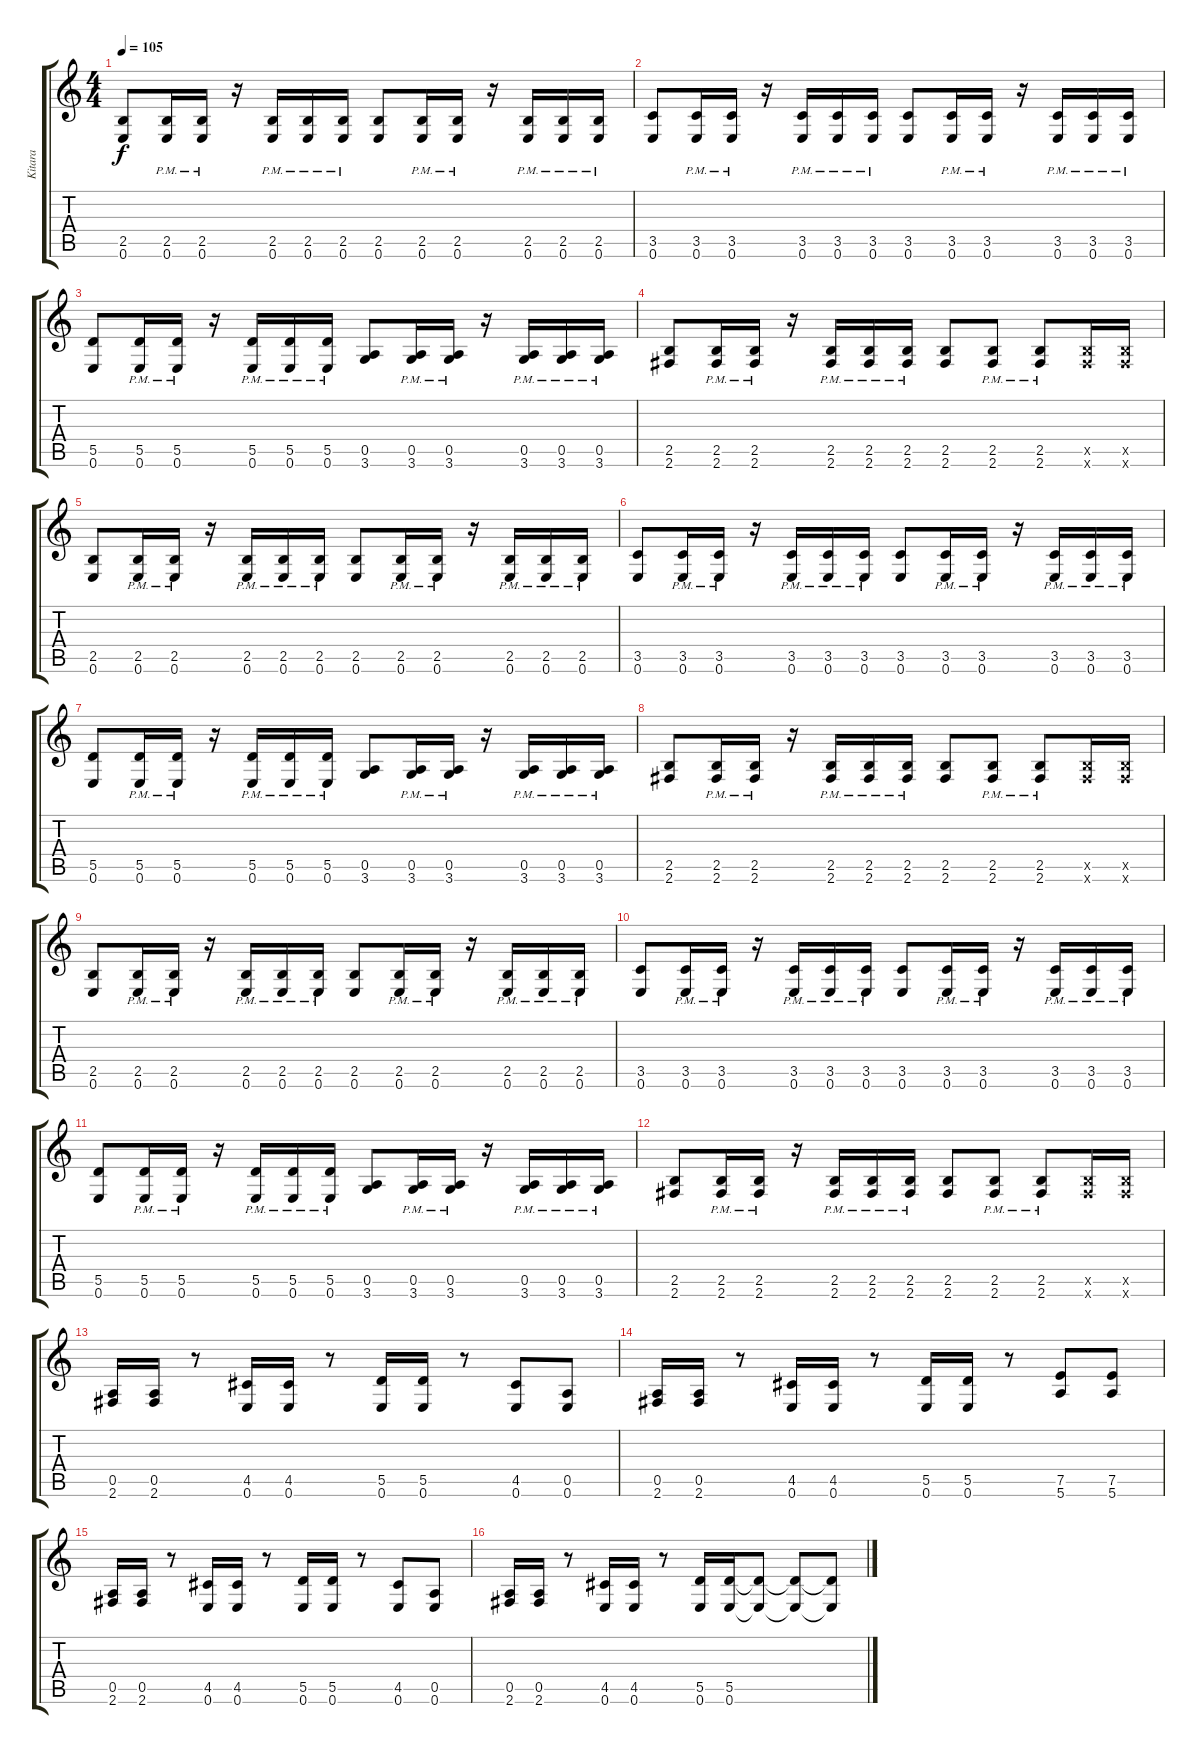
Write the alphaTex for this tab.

\track ("Kitara" "Kitara") {instrument acousticguitarnylon}
\staff {score tabs}
\tuning (F4 C4 G3 D3 A2 E2) {hide}
\ts (4 4)
\tempo 105
\clef g2
\ks c
(2.5 0.6).8{dy f} (2.5{pm} 0.6{pm}).16 (2.5{pm} 0.6{pm}).16 r.16 (2.5{pm} 0.6{pm}).16 (2.5{pm} 0.6{pm}).16 (2.5{pm} 0.6{pm}).16 (2.5 0.6).8 (2.5{pm} 0.6{pm}).16 (2.5{pm} 0.6{pm}).16 r.16 (2.5{pm} 0.6{pm}).16 (2.5{pm} 0.6{pm}).16 (2.5{pm} 0.6{pm}).16 |
(3.5 0.6).8 (3.5{pm} 0.6{pm}).16 (3.5{pm} 0.6{pm}).16 r.16 (3.5{pm} 0.6{pm}).16 (3.5{pm} 0.6{pm}).16 (3.5{pm} 0.6{pm}).16 (3.5 0.6).8 (3.5{pm} 0.6{pm}).16 (3.5{pm} 0.6{pm}).16 r.16 (3.5{pm} 0.6{pm}).16 (3.5{pm} 0.6{pm}).16 (3.5{pm} 0.6{pm}).16 |
(5.5 0.6).8 (5.5{pm} 0.6).16 (5.5{pm} 0.6).16 r.16 (5.5{pm} 0.6).16 (5.5{pm} 0.6).16 (5.5{pm} 0.6).16 (0.5 3.6).8 (0.5{pm} 3.6).16 (0.5{pm} 3.6).16 r.16 (0.5{pm} 3.6).16 (0.5{pm} 3.6).16 (0.5{pm} 3.6).16 |
(2.5 2.6).8 (2.5{pm} 2.6).16 (2.5{pm} 2.6).16 r.16 (2.5{pm} 2.6).16 (2.5{pm} 2.6).16 (2.5{pm} 2.6).16 (2.5 2.6).8 (2.5{pm} 2.6).8 (2.5{pm} 2.6).8 (2.5{x} 2.6{x}).16 (2.5{x} 2.6{x}).16 |
(2.5 0.6).8 (2.5{pm} 0.6{pm}).16 (2.5{pm} 0.6{pm}).16 r.16 (2.5{pm} 0.6{pm}).16 (2.5{pm} 0.6{pm}).16 (2.5{pm} 0.6{pm}).16 (2.5 0.6).8 (2.5{pm} 0.6{pm}).16 (2.5{pm} 0.6{pm}).16 r.16 (2.5{pm} 0.6{pm}).16 (2.5{pm} 0.6{pm}).16 (2.5{pm} 0.6{pm}).16 |
(3.5 0.6).8 (3.5{pm} 0.6{pm}).16 (3.5{pm} 0.6{pm}).16 r.16 (3.5{pm} 0.6{pm}).16 (3.5{pm} 0.6{pm}).16 (3.5{pm} 0.6{pm}).16 (3.5 0.6).8 (3.5{pm} 0.6{pm}).16 (3.5{pm} 0.6{pm}).16 r.16 (3.5{pm} 0.6{pm}).16 (3.5{pm} 0.6{pm}).16 (3.5{pm} 0.6{pm}).16 |
(5.5 0.6).8 (5.5{pm} 0.6).16 (5.5{pm} 0.6).16 r.16 (5.5{pm} 0.6).16 (5.5{pm} 0.6).16 (5.5{pm} 0.6).16 (0.5 3.6).8 (0.5{pm} 3.6).16 (0.5{pm} 3.6).16 r.16 (0.5{pm} 3.6).16 (0.5{pm} 3.6).16 (0.5{pm} 3.6).16 |
(2.5 2.6).8 (2.5{pm} 2.6).16 (2.5{pm} 2.6).16 r.16 (2.5{pm} 2.6).16 (2.5{pm} 2.6).16 (2.5{pm} 2.6).16 (2.5 2.6).8 (2.5{pm} 2.6).8 (2.5{pm} 2.6).8 (2.5{x} 2.6{x}).16 (2.5{x} 2.6{x}).16 |
(2.5 0.6).8 (2.5{pm} 0.6{pm}).16 (2.5{pm} 0.6{pm}).16 r.16 (2.5{pm} 0.6{pm}).16 (2.5{pm} 0.6{pm}).16 (2.5{pm} 0.6{pm}).16 (2.5 0.6).8 (2.5{pm} 0.6{pm}).16 (2.5{pm} 0.6{pm}).16 r.16 (2.5{pm} 0.6{pm}).16 (2.5{pm} 0.6{pm}).16 (2.5{pm} 0.6{pm}).16 |
(3.5 0.6).8 (3.5{pm} 0.6{pm}).16 (3.5{pm} 0.6{pm}).16 r.16 (3.5{pm} 0.6{pm}).16 (3.5{pm} 0.6{pm}).16 (3.5{pm} 0.6{pm}).16 (3.5 0.6).8 (3.5{pm} 0.6{pm}).16 (3.5{pm} 0.6{pm}).16 r.16 (3.5{pm} 0.6{pm}).16 (3.5{pm} 0.6{pm}).16 (3.5{pm} 0.6{pm}).16 |
(5.5 0.6).8 (5.5{pm} 0.6).16 (5.5{pm} 0.6).16 r.16 (5.5{pm} 0.6).16 (5.5{pm} 0.6).16 (5.5{pm} 0.6).16 (0.5 3.6).8 (0.5{pm} 3.6).16 (0.5{pm} 3.6).16 r.16 (0.5{pm} 3.6).16 (0.5{pm} 3.6).16 (0.5{pm} 3.6).16 |
(2.5 2.6).8 (2.5{pm} 2.6).16 (2.5{pm} 2.6).16 r.16 (2.5{pm} 2.6).16 (2.5{pm} 2.6).16 (2.5{pm} 2.6).16 (2.5 2.6).8 (2.5{pm} 2.6).8 (2.5{pm} 2.6).8 (2.5{x} 2.6{x}).16 (2.5{x} 2.6{x}).16 |
(0.5 2.6).16 (0.5 2.6).16 r.8 (4.5 0.6).16 (4.5 0.6).16 r.8 (5.5 0.6).16 (5.5 0.6).16 r.8 (4.5 0.6).8 (0.5 0.6).8 |
(0.5 2.6).16 (0.5 2.6).16 r.8 (4.5 0.6).16 (4.5 0.6).16 r.8 (5.5 0.6).16 (5.5 0.6).16 r.8 (7.5 5.6).8 (7.5 5.6).8 |
(0.5 2.6).16 (0.5 2.6).16 r.8 (4.5 0.6).16 (4.5 0.6).16 r.8 (5.5 0.6).16 (5.5 0.6).16 r.8 (4.5 0.6).8 (0.5 0.6).8 |
(0.5 2.6).16 (0.5 2.6).16 r.8 (4.5 0.6).16 (4.5 0.6).16 r.8 (5.5 0.6).16 (5.5 0.6).16 (5.5{t} 0.6{t}).8 (5.5{t} 0.6{t}).8 (5.5{t} 0.6{t}).8
